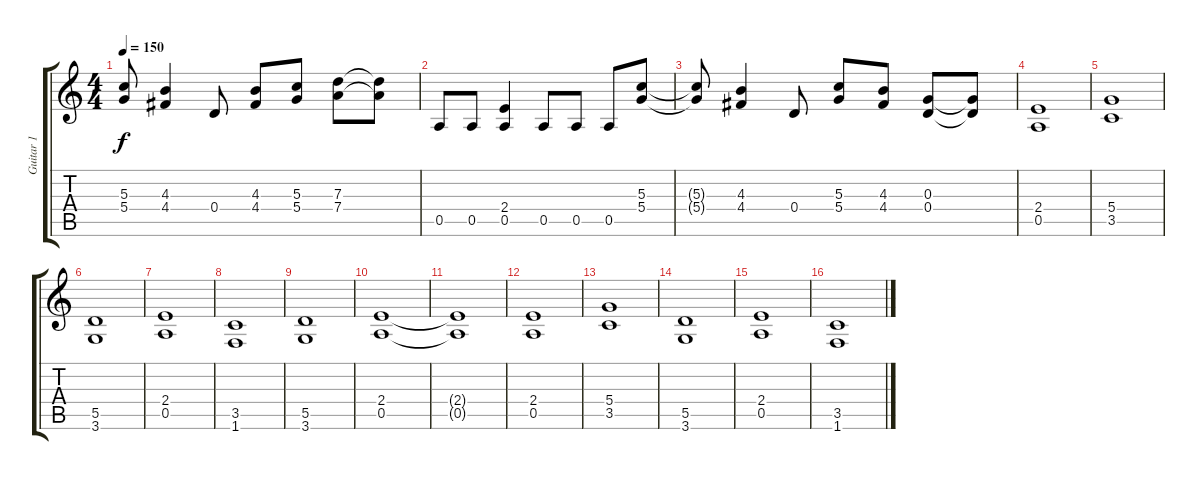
\track ("Guitar 1" "Guitar 1") {instrument distortionguitar}
\staff {score tabs}
\tuning (E4 B3 G3 D3 A2 E2) {hide}
\ts (4 4)
\tempo 150
\clef g2
\ks c
(5.3{t} 5.4{t}).8{dy f} (4.3 4.4).4 0.4.8 (4.3 4.4).8 (5.3 5.4).8 (7.3 7.4).8 (7.3{t} 7.4{t}).8 |
0.5.8 0.5.8 (2.4 0.5).4 0.5.8 0.5.8 0.5.8 (5.3 5.4).8 |
(5.3{t} 5.4{t}).8 (4.3 4.4).4 0.4.8 (5.3 5.4).8 (4.3 4.4).8 (0.3 0.4).8 (0.3{t} 0.4{t}).8 |
(2.4 0.5).1 |
(5.4 3.5).1 |
(5.5 3.6).1 |
(2.4 0.5).1 |
(3.5 1.6).1 |
(5.5 3.6).1 |
(2.4 0.5).1 |
(2.4{t} 0.5{t}).1 |
(2.4 0.5).1 |
(5.4 3.5).1 |
(5.5 3.6).1 |
(2.4 0.5).1 |
(3.5 1.6).1
